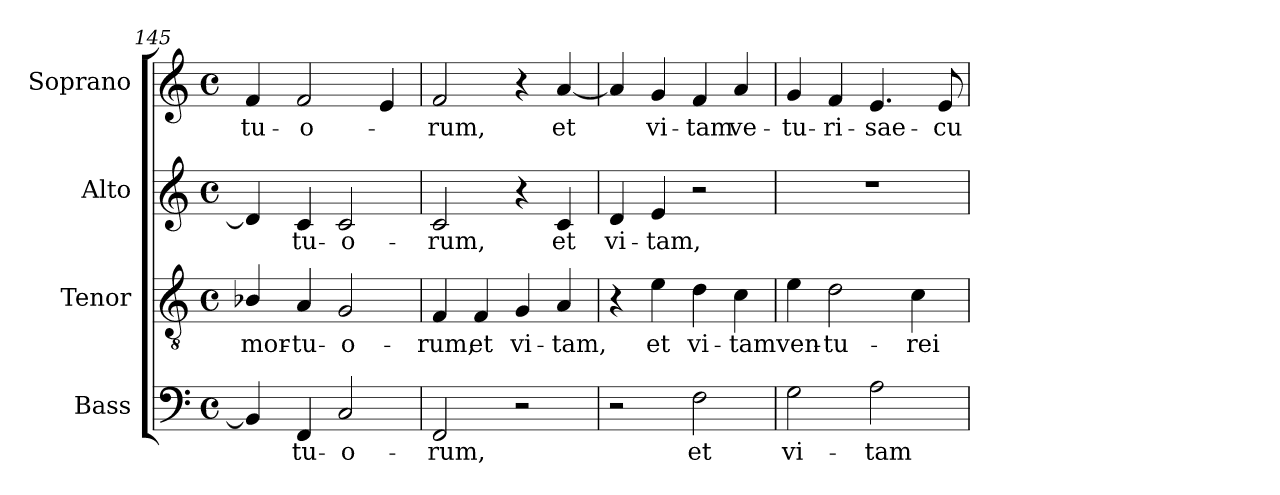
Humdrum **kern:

**kern	**text	**kern	**text	**kern	**text	**kern	**text
*part4	*part4	*part3	*part3	*part2	*part2	*part1	*part1
*staff4	*staff4	*staff3	*staff3	*staff2	*staff2	*staff1	*staff1
*I"Bass	*	*I"Tenor	*	*I"Alto	*	*I"Soprano	*
*I'B.	*	*I'T.	*	*I'A.	*	*I'S.	*
*clefF4	*	*clefGv2	*	*clefG2	*	*clefG2	*
*	*	*ITrd7c12	*	*	*	*	*
*k[]	*	*k[]	*	*k[]	*	*k[]	*
*C:	*	*C:	*	*C:	*	*C:	*
*M4/4	*	*M4/4	*	*M4/4	*	*M4/4	*
*met(c)	*	*met(c)	*	*met(c)	*	*met(c)	*
=145	=145	=145	=145	=145	=145	=145	=145
!	!	!	!LO:LY:b:color=#000000	!	!	!	!
!	!	!	!	!	!	!	!LO:LY:b:color=#000000
4BB-i/]	.	4BB-Xi/	mor-	4di/]	.	4fi/	-tu-
!	!LO:LY:b:color=#000000	!	!	!	!	!	!
!	!	!	!LO:LY:b:color=#000000	!	!	!	!
!	!	!	!	!	!LO:LY:b:color=#000000	!	!
!	!	!	!	!	!	!	!LO:LY:b:color=#000000
4FFi/	-tu-	4AAi/	-tu-	4ci/	-tu-	2fi/	-o-
!	!LO:LY:b:color=#000000	!	!	!	!	!	!
!	!	!	!LO:LY:b:color=#000000	!	!	!	!
!	!	!	!	!	!LO:LY:b:color=#000000	!	!
2Ci/	-o-	2GGi/	-o-	2ci/	-o-	.	.
.	.	.	.	.	.	4ei/	.
=146	=146	=146	=146	=146	=146	=146	=146
!	!LO:LY:b:color=#000000	!	!	!	!	!	!
!	!	!	!LO:LY:b:color=#000000	!	!	!	!
!	!	!	!	!	!LO:LY:b:color=#000000	!	!
!	!	!	!	!	!	!	!LO:LY:b:color=#000000
2FFi/	-rum,	4FFi/	-rum,	2ci/	-rum,	2fi/	-rum,
!	!	!	!LO:LY:b:color=#000000	!	!	!	!
.	.	4FFi/	et	.	.	.	.
!	!	!	!LO:LY:b:color=#000000	!	!	!	!
2r	.	4GGi/	vi-	4r	.	4r	.
!	!	!	!LO:LY:b:color=#000000	!	!	!	!
!	!	!	!	!	!LO:LY:b:color=#000000	!	!
!	!	!	!	!	!	!	!LO:LY:b:color=#000000
.	.	4AAi/	-tam,	4ci/	et	[4ai/	et
!!LO:PB:g=z
=147	=147	=147	=147	=147	=147	=147	=147
!	!	!	!	!	!LO:LY:b:color=#000000	!	!
2r	.	4r	.	4di/	vi-	4ai/]	.
!	!	!	!LO:LY:b:color=#000000	!	!	!	!
!	!	!	!	!	!LO:LY:b:color=#000000	!	!
!	!	!	!	!	!	!	!LO:LY:b:color=#000000
.	.	4Ei\	et	4ei/	-tam,	4gi/	vi-
!	!LO:LY:b:color=#000000	!	!	!	!	!	!
!	!	!	!LO:LY:b:color=#000000	!	!	!	!
!	!	!	!	!	!	!	!LO:LY:b:color=#000000
2Fi\	et	4Di\	vi-	2r	.	4fi/	-tam
!	!	!	!LO:LY:b:color=#000000	!	!	!	!
!	!	!	!	!	!	!	!LO:LY:b:color=#000000
.	.	4Ci\	-tam	.	.	4ai/	ve-
=148	=148	=148	=148	=148	=148	=148	=148
!	!LO:LY:b:color=#000000	!	!	!	!	!	!
!	!	!	!LO:LY:b:color=#000000	!	!	!	!
!	!	!	!	!	!	!	!LO:LY:b:color=#000000
2Gi\	vi-	4Ei\	ven-	1r	.	4gi/	-tu-
!	!	!	!LO:LY:b:color=#000000	!	!	!	!
!	!	!	!	!	!	!	!LO:LY:b:color=#000000
.	.	2Di\	-tu-	.	.	4fi/	-ri-
!	!LO:LY:b:color=#000000	!	!	!	!	!	!
!	!	!	!	!	!	!	!LO:LY:b:color=#000000
2Ai\	-tam	.	.	.	.	4.ei/	-sae-
!	!	!	!LO:LY:b:color=#000000	!	!	!	!
.	.	4Ci\	-rei	.	.	.	.
!	!	!	!	!	!	!	!LO:LY:b:color=#000000
.	.	.	.	.	.	8ei/	-cu-
=	=	=	=	=	=	=	=
*-	*-	*-	*-	*-	*-	*-	*-
